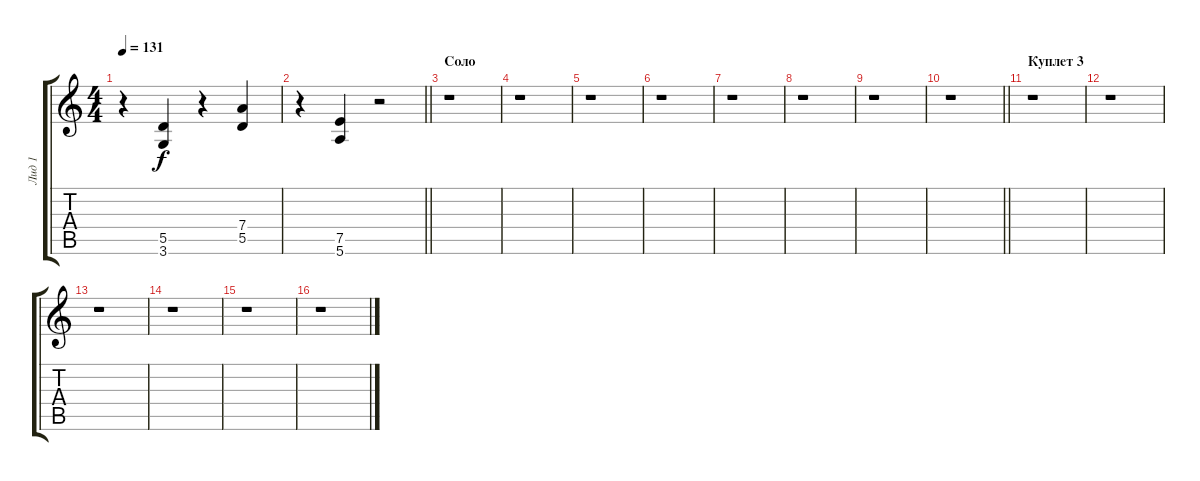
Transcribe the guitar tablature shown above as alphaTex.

\track ("Лид 1" "Лид 1") {instrument distortionguitar}
\staff {score tabs}
\tuning (E4 B3 G3 D3 A2 E2) {hide}
\ts (4 4)
\tempo 131
\clef g2
\ks c
r.4{dy f} (5.5 3.6).4 r.4 (7.4 5.5).4 |
\barLineRight lightlight
r.4 (7.5 5.6).4 r.2 |
\section ("" "Соло")
r.1 |
r.1 |
r.1 |
r.1 |
r.1 |
r.1 |
r.1 |
\barLineRight lightlight
r.1 |
\section ("" "Куплет 3")
r.1 |
r.1 |
r.1 |
r.1 |
r.1 |
r.1
